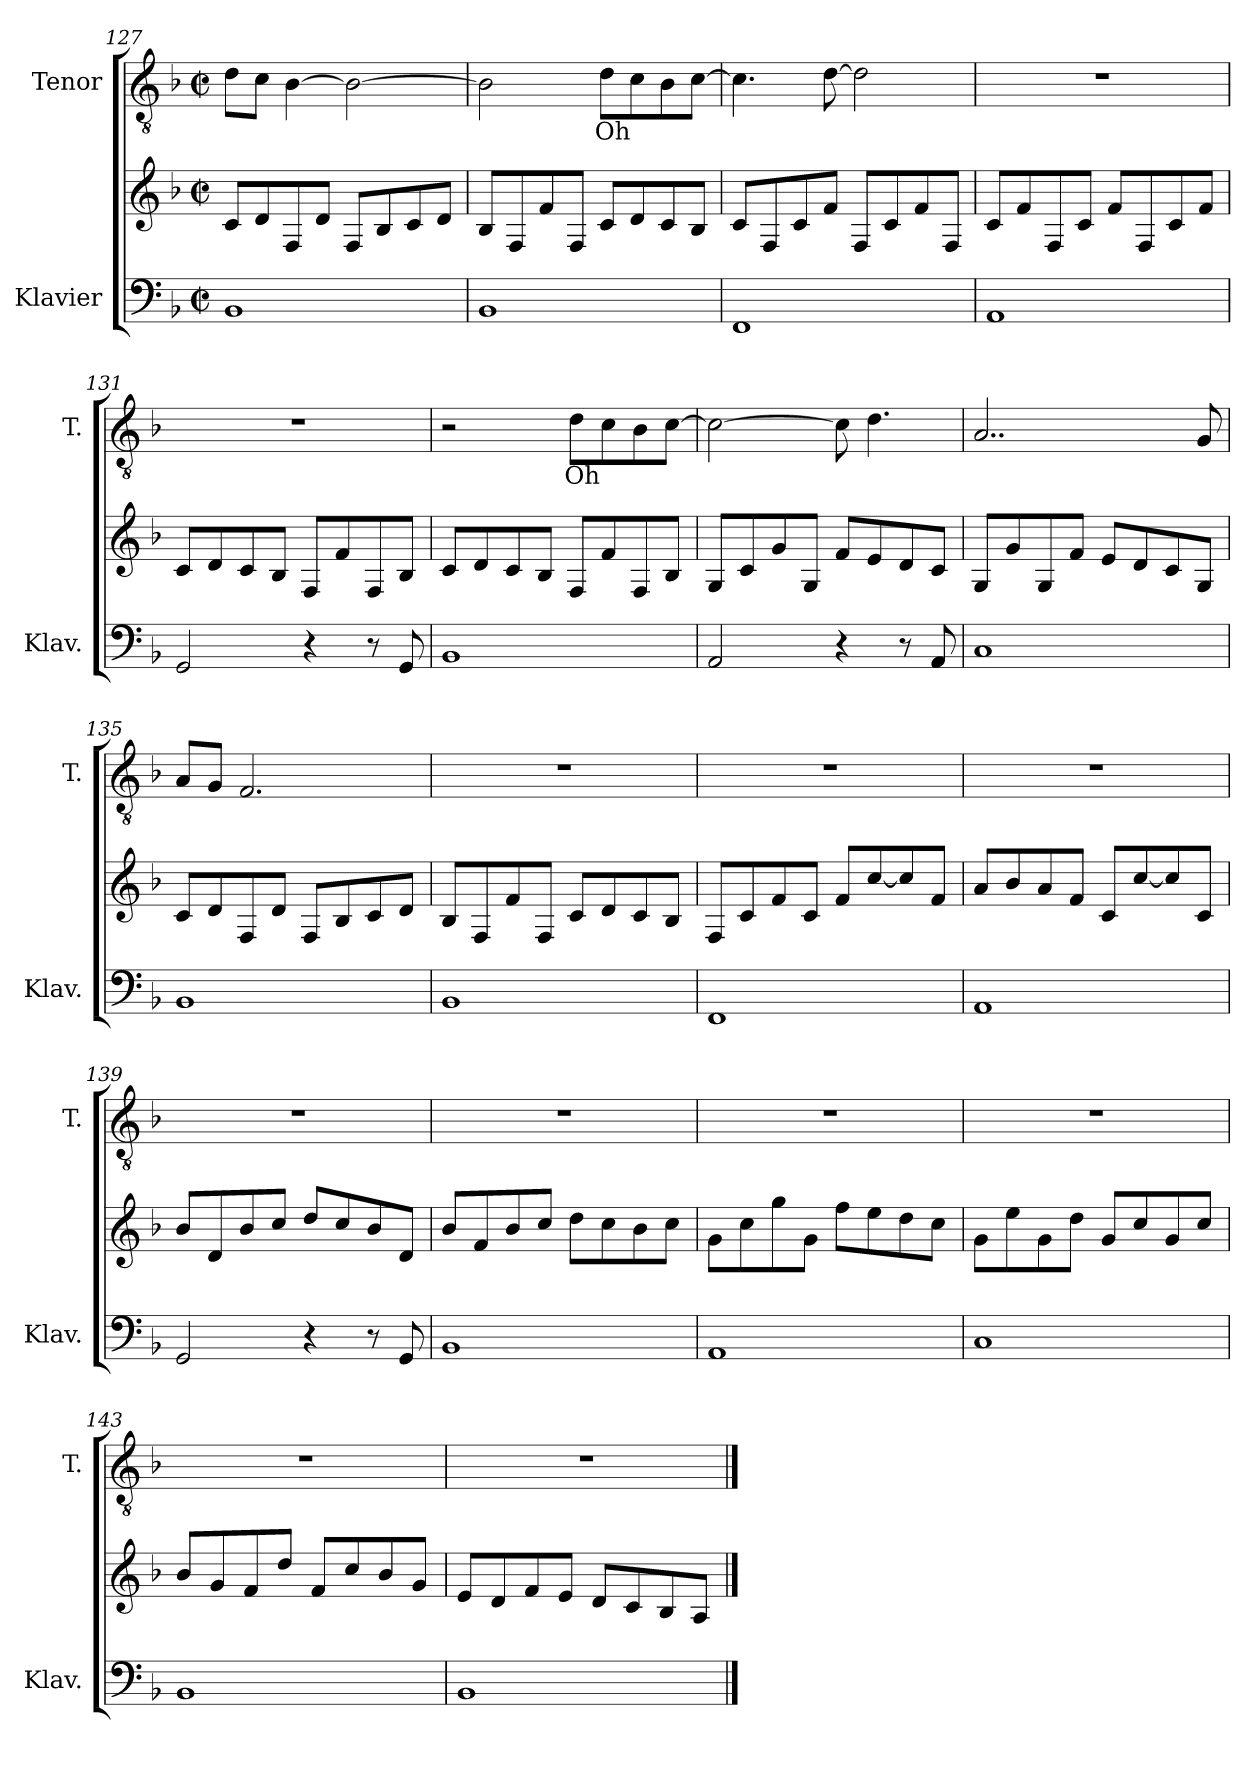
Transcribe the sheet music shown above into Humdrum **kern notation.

**kern	**kern	**kern	**text
*part2	*part2	*part1	*part1
*staff3	*staff2	*staff1	*staff1
*I"Klavier	*	*I"Tenor	*
*I'Klav.	*	*I'T.	*
*clefF4	*clefG2	*clefGv2	*
*k[b-]	*k[b-]	*k[b-]	*
*M2/2	*M2/2	*M2/2	*
*met(c|)	*met(c|)	*met(c|)	*
=127	=127	=127	=127
1BB-	8c/L	8d\L	.
.	8d/	8c\J	.
.	8F/	[4B-\	.
.	8d/J	.	.
.	8F/L	2B-\_	.
.	8B-/	.	.
.	8c/	.	.
.	8d/J	.	.
=128	=128	=128	=128
1BB-	8B-/L	2B-\]	.
.	8F/	.	.
.	8f/	.	.
.	8F/J	.	.
.	8c/L	8d\L	Oh
.	8d/	8c\	.
.	8c/	8B-\	.
.	8B-/J	[8c\J	.
!!LO:PB:g=z
=129	=129	=129	=129
1FF	8c/L	4.c\]	.
.	8F/	.	.
.	8c/	.	.
.	8f/J	[8d\	.
.	8F/L	2d\]	.
.	8c/	.	.
.	8f/	.	.
.	8F/J	.	.
=130	=130	=130	=130
1AA	8c/L	1r	.
.	8f/	.	.
.	8F/	.	.
.	8c/J	.	.
.	8f/L	.	.
.	8F/	.	.
.	8c/	.	.
.	8f/J	.	.
=131	=131	=131	=131
2GG/	8c/L	1r	.
.	8d/	.	.
.	8c/	.	.
.	8B-/J	.	.
4r	8F/L	.	.
.	8f/	.	.
8r	8F/	.	.
8GG/	8B-/J	.	.
=132	=132	=132	=132
1BB-	8c/L	2r	.
.	8d/	.	.
.	8c/	.	.
.	8B-/J	.	.
.	8F/L	8d\L	Oh
.	8f/	8c\	.
.	8F/	8B-\	.
.	8B-/J	[8c\J	.
!!LO:LB:g=z
=133	=133	=133	=133
2AA/	8G/L	2c\_	.
.	8c/	.	.
.	8g/	.	.
.	8G/J	.	.
4r	8f/L	8c\]	.
.	8e/	4.d\	.
8r	8d/	.	.
8AA/	8c/J	.	.
=134	=134	=134	=134
1C	8G/L	2..A/	.
.	8g/	.	.
.	8G/	.	.
.	8f/J	.	.
.	8e/L	.	.
.	8d/	.	.
.	8c/	.	.
.	8G/J	8G/	.
=135	=135	=135	=135
1BB-	8c/L	8A/L	.
.	8d/	8G/J	.
.	8F/	2.F/	.
.	8d/J	.	.
.	8F/L	.	.
.	8B-/	.	.
.	8c/	.	.
.	8d/J	.	.
=136	=136	=136	=136
1BB-	8B-/L	1r	.
.	8F/	.	.
.	8f/	.	.
.	8F/J	.	.
.	8c/L	.	.
.	8d/	.	.
.	8c/	.	.
.	8B-/J	.	.
!!LO:LB:g=z
=137	=137	=137	=137
1FF	8F/L	1r	.
.	8c/	.	.
.	8f/	.	.
.	8c/J	.	.
.	8f/L	.	.
.	[8cc/	.	.
.	8cc/]	.	.
.	8f/J	.	.
=138	=138	=138	=138
1AA	8a/L	1r	.
.	8b-/	.	.
.	8a/	.	.
.	8f/J	.	.
.	8c/L	.	.
.	[8cc/	.	.
.	8cc/]	.	.
.	8c/J	.	.
=139	=139	=139	=139
2GG/	8b-/L	1r	.
.	8d/	.	.
.	8b-/	.	.
.	8cc/J	.	.
4r	8dd/L	.	.
.	8cc/	.	.
8r	8b-/	.	.
8GG/	8d/J	.	.
=140	=140	=140	=140
1BB-	8b-/L	1r	.
.	8f/	.	.
.	8b-/	.	.
.	8cc/J	.	.
.	8dd\L	.	.
.	8cc\	.	.
.	8b-\	.	.
.	8cc\J	.	.
!!LO:LB:g=z
=141	=141	=141	=141
1AA	8g\L	1r	.
.	8cc\	.	.
.	8gg\	.	.
.	8g\J	.	.
.	8ff\L	.	.
.	8ee\	.	.
.	8dd\	.	.
.	8cc\J	.	.
=142	=142	=142	=142
1C	8g\L	1r	.
.	8ee\	.	.
.	8g\	.	.
.	8dd\J	.	.
.	8g/L	.	.
.	8cc/	.	.
.	8g/	.	.
.	8cc/J	.	.
=143	=143	=143	=143
1BB-	8b-/L	1r	.
.	8g/	.	.
.	8f/	.	.
.	8dd/J	.	.
.	8f/L	.	.
.	8cc/	.	.
.	8b-/	.	.
.	8g/J	.	.
=144	=144	=144	=144
1BB-	8e/L	1r	.
.	8d/	.	.
.	8f/	.	.
.	8e/J	.	.
.	8d/L	.	.
.	8c/	.	.
.	8B-/	.	.
.	8A/J	.	.
==	==	==	==
*-	*-	*-	*-
